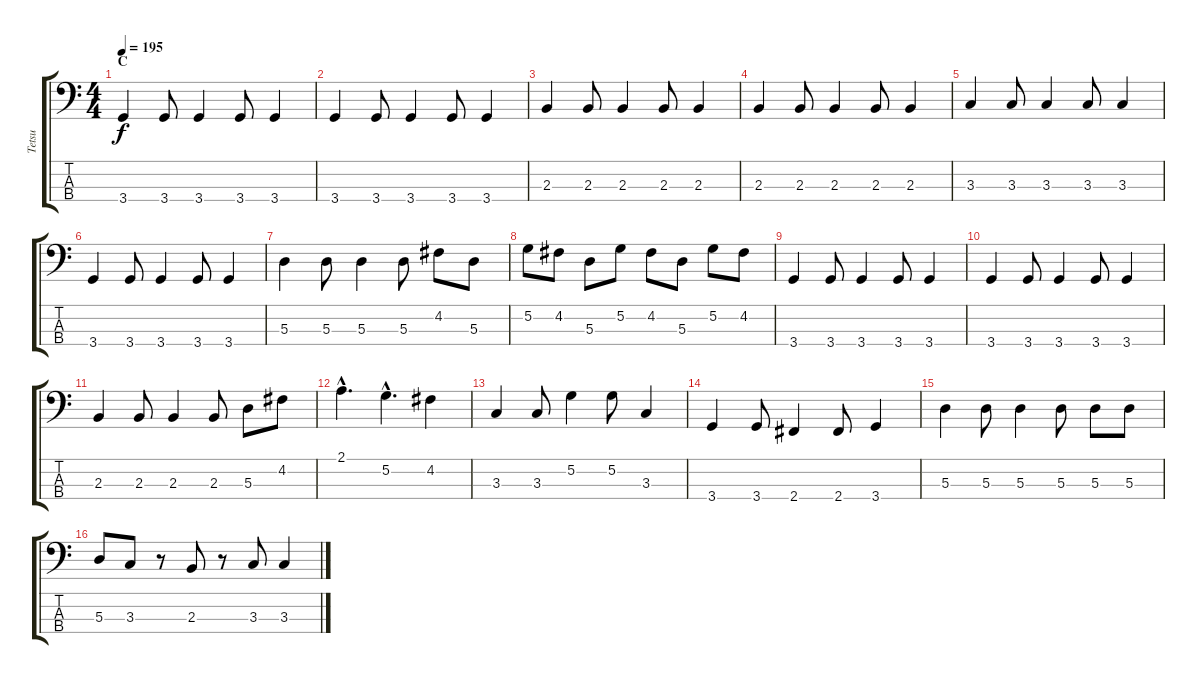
\track ("Tetsu" "Tetsu") {instrument electricbasspick}
\staff {score tabs}
\tuning (G2 D2 A1 E1) {hide}
\ts (4 4)
\section ("" "C")
\tempo 195
\clef f4
\ks c
3.4.4{dy f} 3.4.8 3.4.4 3.4.8 3.4.4 |
3.4.4 3.4.8 3.4.4 3.4.8 3.4.4 |
2.3.4 2.3.8 2.3.4 2.3.8 2.3.4 |
2.3.4 2.3.8 2.3.4 2.3.8 2.3.4 |
3.3.4 3.3.8 3.3.4 3.3.8 3.3.4 |
3.4.4 3.4.8 3.4.4 3.4.8 3.4.4 |
5.3.4 5.3.8 5.3.4 5.3.8 4.2.8 5.3.8 |
5.2.8 4.2.8 5.3.8 5.2.8 4.2.8 5.3.8 5.2.8 4.2.8 |
3.4.4 3.4.8 3.4.4 3.4.8 3.4.4 |
3.4.4 3.4.8 3.4.4 3.4.8 3.4.4 |
2.3.4 2.3.8 2.3.4 2.3.8 5.3.8 4.2.8 |
2.1{hac}.4{d} 5.2{hac}.4{d} 4.2.4 |
3.3.4 3.3.8 5.2.4 5.2.8 3.3.4 |
3.4.4 3.4.8 2.4.4 2.4.8 3.4.4 |
5.3.4 5.3.8 5.3.4 5.3.8 5.3.8 5.3.8 |
5.3.8 3.3.8 r.8 2.3.8 r.8 3.3.8 3.3.4
